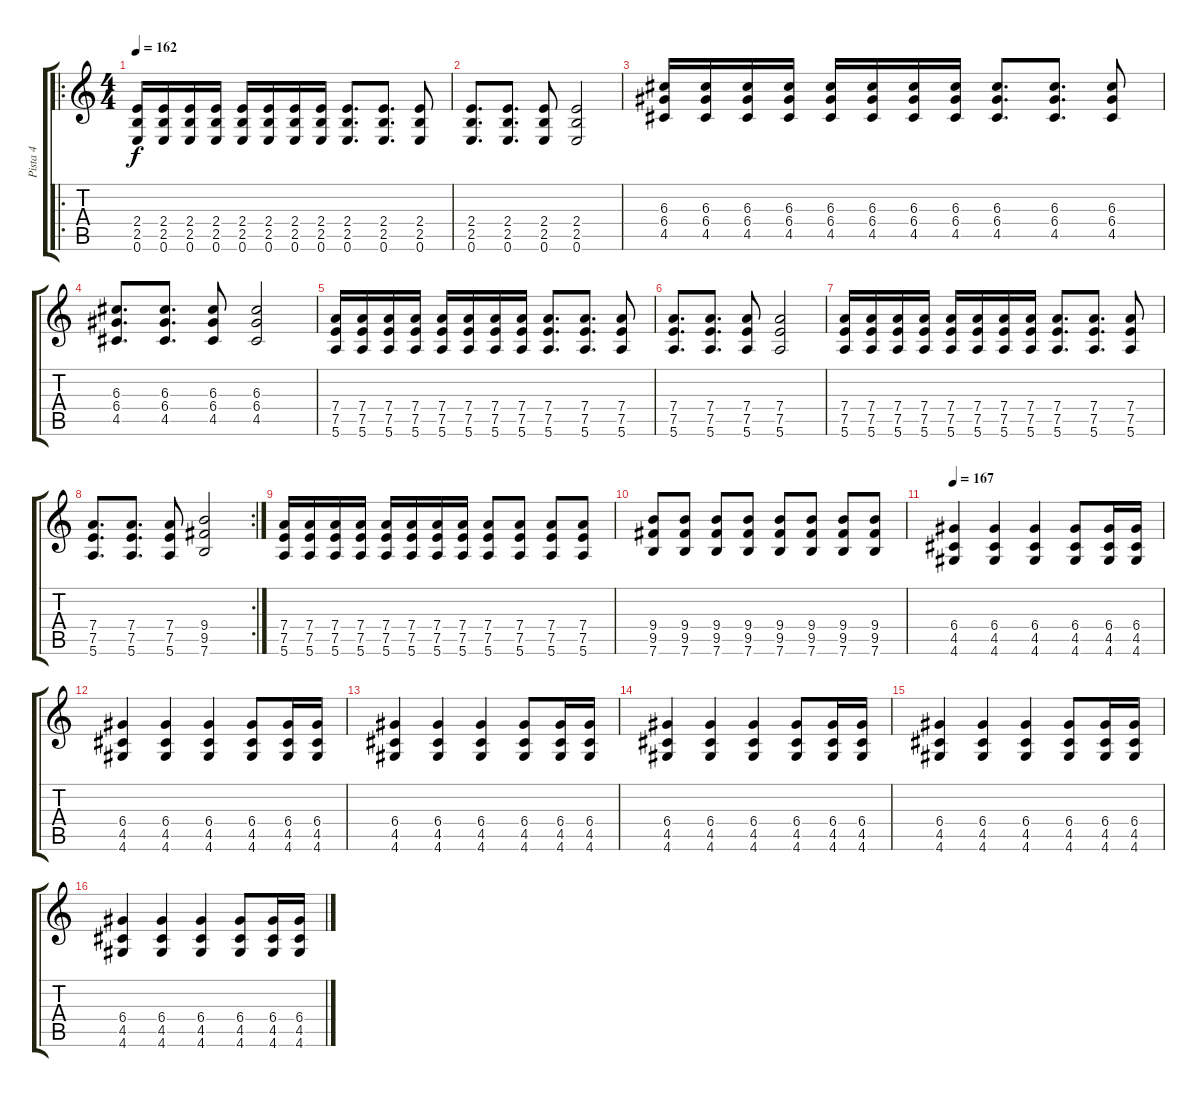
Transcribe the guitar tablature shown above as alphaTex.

\track ("Pista 4" "Pista 4") {instrument overdrivenguitar}
\staff {score tabs}
\tuning (E4 B3 G3 D3 A2 E2) {hide}
\ro
\ts (4 4)
\tempo 162
\clef g2
\ks c
(2.4 2.5 0.6).16{dy f} (2.4 2.5 0.6).16 (2.4 2.5 0.6).16 (2.4 2.5 0.6).16 (2.4 2.5 0.6).16 (2.4 2.5 0.6).16 (2.4 2.5 0.6).16 (2.4 2.5 0.6).16 (2.4 2.5 0.6).8{d} (2.4 2.5 0.6).8{d} (2.4 2.5 0.6).8 |
(2.4 2.5 0.6).8{d} (2.4 2.5 0.6).8{d} (2.4 2.5 0.6).8 (2.4 2.5 0.6).2 |
(6.3 6.4 4.5).16 (6.3 6.4 4.5).16 (6.3 6.4 4.5).16 (6.3 6.4 4.5).16 (6.3 6.4 4.5).16 (6.3 6.4 4.5).16 (6.3 6.4 4.5).16 (6.3 6.4 4.5).16 (6.3 6.4 4.5).8{d} (6.3 6.4 4.5).8{d} (6.3 6.4 4.5).8 |
(6.3 6.4 4.5).8{d} (6.3 6.4 4.5).8{d} (6.3 6.4 4.5).8 (6.3 6.4 4.5).2 |
(7.4 7.5 5.6).16 (7.4 7.5 5.6).16 (7.4 7.5 5.6).16 (7.4 7.5 5.6).16 (7.4 7.5 5.6).16 (7.4 7.5 5.6).16 (7.4 7.5 5.6).16 (7.4 7.5 5.6).16 (7.4 7.5 5.6).8{d} (7.4 7.5 5.6).8{d} (7.4 7.5 5.6).8 |
(7.4 7.5 5.6).8{d} (7.4 7.5 5.6).8{d} (7.4 7.5 5.6).8 (7.4 7.5 5.6).2 |
(7.4 7.5 5.6).16 (7.4 7.5 5.6).16 (7.4 7.5 5.6).16 (7.4 7.5 5.6).16 (7.4 7.5 5.6).16 (7.4 7.5 5.6).16 (7.4 7.5 5.6).16 (7.4 7.5 5.6).16 (7.4 7.5 5.6).8{d} (7.4 7.5 5.6).8{d} (7.4 7.5 5.6).8 |
\rc 2
(7.4 7.5 5.6).8{d} (7.4 7.5 5.6).8{d} (7.4 7.5 5.6).8 (9.4 9.5 7.6).2 |
(7.4 7.5 5.6).16 (7.4 7.5 5.6).16 (7.4 7.5 5.6).16 (7.4 7.5 5.6).16 (7.4 7.5 5.6).16 (7.4 7.5 5.6).16 (7.4 7.5 5.6).16 (7.4 7.5 5.6).16 (7.4 7.5 5.6).8 (7.4 7.5 5.6).8 (7.4 7.5 5.6).8 (7.4 7.5 5.6).8 |
(9.4 9.5 7.6).8 (9.4 9.5 7.6).8 (9.4 9.5 7.6).8 (9.4 9.5 7.6).8 (9.4 9.5 7.6).8 (9.4 9.5 7.6).8 (9.4 9.5 7.6).8 (9.4 9.5 7.6).8 |
\tempo 167
(6.4 4.5 4.6).4 (6.4 4.5 4.6).4 (6.4 4.5 4.6).4 (6.4 4.5 4.6).8 (6.4 4.5 4.6).16 (6.4 4.5 4.6).16 |
(6.4 4.5 4.6).4 (6.4 4.5 4.6).4 (6.4 4.5 4.6).4 (6.4 4.5 4.6).8 (6.4 4.5 4.6).16 (6.4 4.5 4.6).16 |
(6.4 4.5 4.6).4 (6.4 4.5 4.6).4 (6.4 4.5 4.6).4 (6.4 4.5 4.6).8 (6.4 4.5 4.6).16 (6.4 4.5 4.6).16 |
(6.4 4.5 4.6).4 (6.4 4.5 4.6).4 (6.4 4.5 4.6).4 (6.4 4.5 4.6).8 (6.4 4.5 4.6).16 (6.4 4.5 4.6).16 |
(6.4 4.5 4.6).4 (6.4 4.5 4.6).4 (6.4 4.5 4.6).4 (6.4 4.5 4.6).8 (6.4 4.5 4.6).16 (6.4 4.5 4.6).16 |
(6.4 4.5 4.6).4 (6.4 4.5 4.6).4 (6.4 4.5 4.6).4 (6.4 4.5 4.6).8 (6.4 4.5 4.6).16 (6.4 4.5 4.6).16
